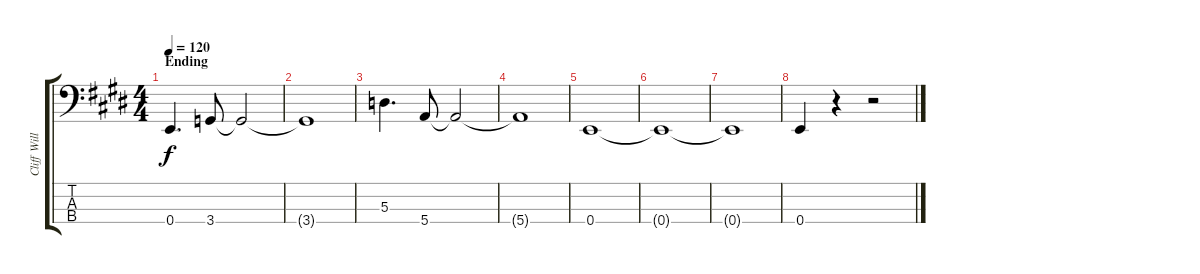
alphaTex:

\track ("Cliff Williams (Bass)" "Cliff Will") {instrument electricbasspick}
\staff {score tabs}
\tuning (G2 D2 A1 E1) {hide}
\ts (4 4)
\section ("" "Ending")
\tempo 120
\clef f4
\ks e
0.4.4{d dy f} 3.4.8 3.4{t}.2 |
3.4{t}.1 |
5.3.4{d} 5.4.8 5.4{t}.2 |
5.4{t}.1 |
0.4.1 |
0.4{t}.1 |
0.4{t}.1 |
0.4.4 r.4 r.2
